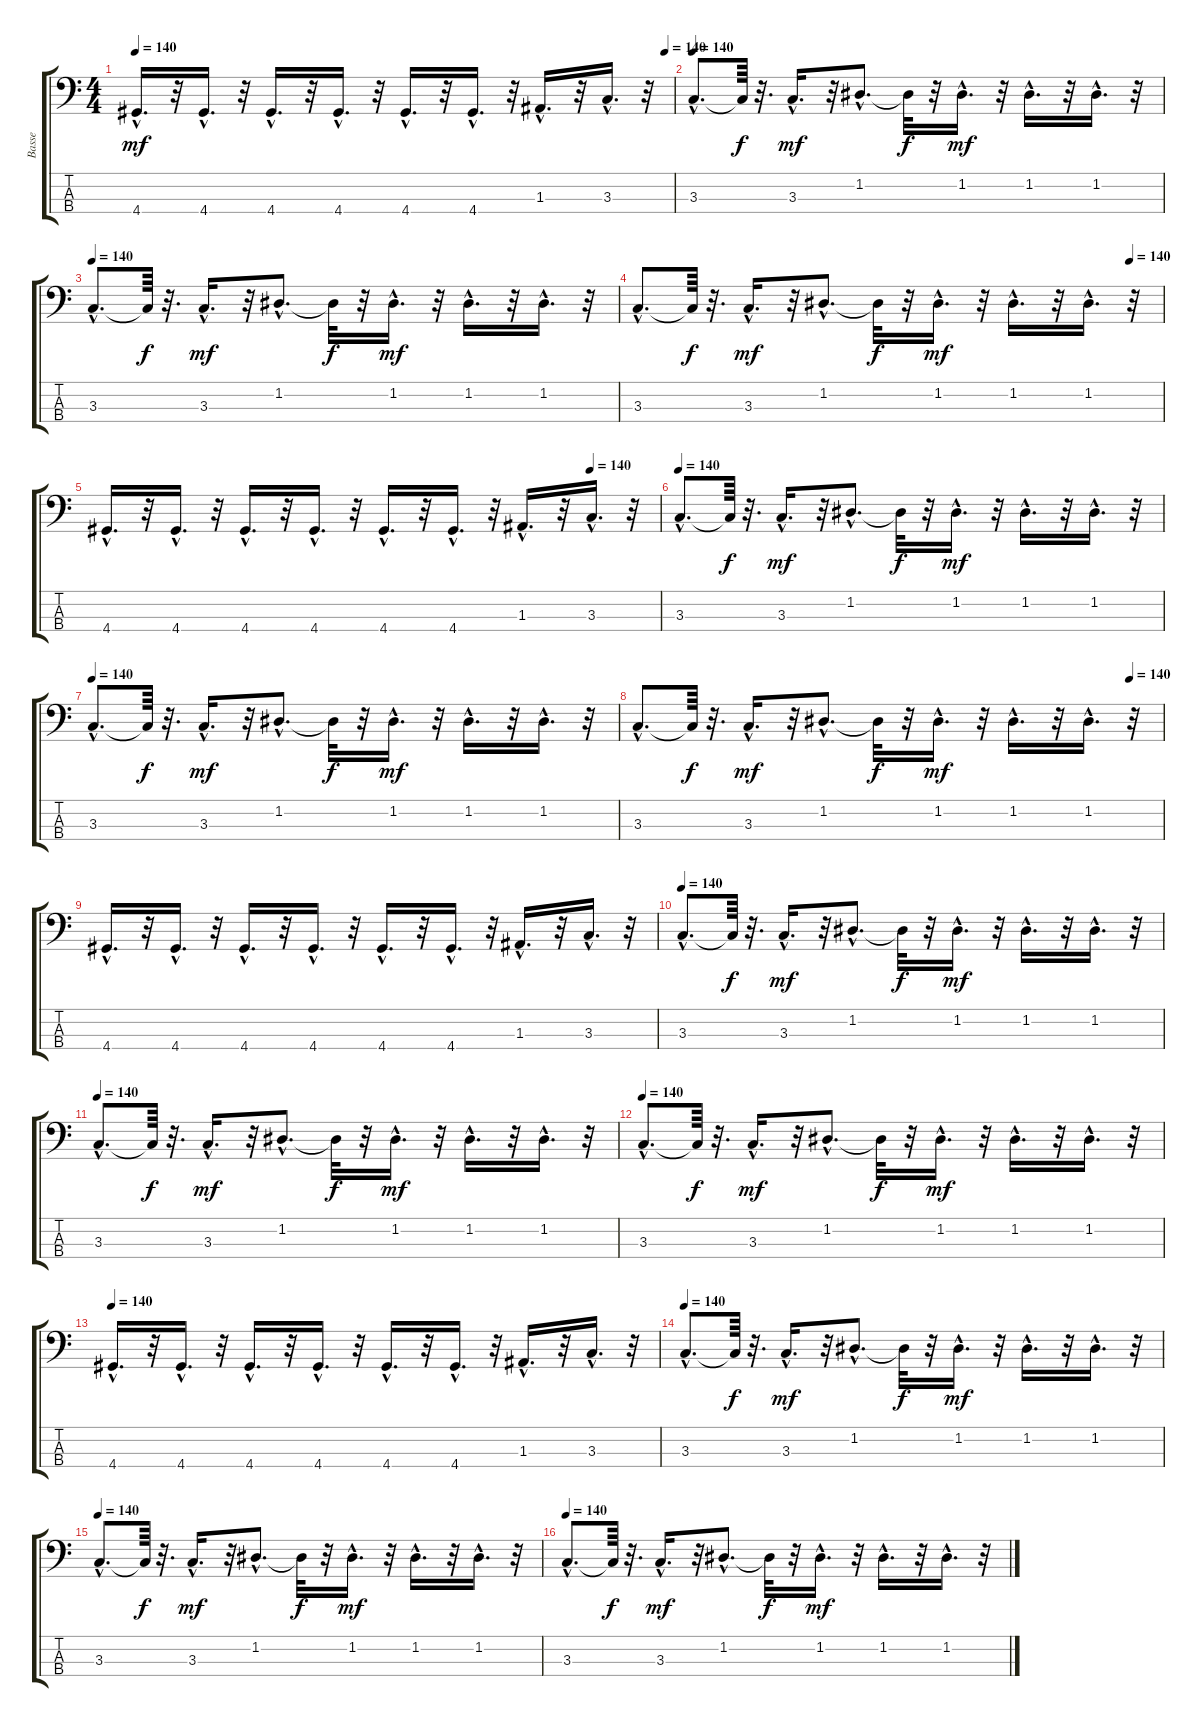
\track ("Basse" "Basse") {instrument acousticbass}
\staff {score tabs}
\tuning (G2 D2 A1 E1) {hide}
\ts (4 4)
\tempo 140
\tempo (140 0.984375)
\clef f4
\ks c
4.4{hac}.16{d dy mf} r.32 4.4{hac}.16{d} r.32 4.4{hac}.16{d} r.32 4.4{hac}.16{d} r.32 4.4{hac}.16{d} r.32 4.4{hac}.16{d} r.32 1.3{hac}.16{d} r.32 3.3{hac}.16{d} r.32 |
\tempo 140
3.3{hac}.8{d} 3.3{t}.64{dy f} r.32{d} 3.3{hac}.16{d dy mf} r.32 1.2{hac}.8{d} 1.2{t}.32{dy f} r.32 1.2{hac}.16{d dy mf} r.32 1.2{hac}.16{d} r.32 1.2{hac}.16{d} r.32 |
\tempo 140
3.3{hac}.8{d} 3.3{t}.64{dy f} r.32{d} 3.3{hac}.16{d dy mf} r.32 1.2{hac}.8{d} 1.2{t}.32{dy f} r.32 1.2{hac}.16{d dy mf} r.32 1.2{hac}.16{d} r.32 1.2{hac}.16{d} r.32 |
\tempo (140 0.9375)
3.3{hac}.8{d} 3.3{t}.64{dy f} r.32{d} 3.3{hac}.16{d dy mf} r.32 1.2{hac}.8{d} 1.2{t}.32{dy f} r.32 1.2{hac}.16{d dy mf} r.32 1.2{hac}.16{d} r.32 1.2{hac}.16{d} r.32 |
\tempo (140 0.875)
4.4{hac}.16{d} r.32 4.4{hac}.16{d} r.32 4.4{hac}.16{d} r.32 4.4{hac}.16{d} r.32 4.4{hac}.16{d} r.32 4.4{hac}.16{d} r.32 1.3{hac}.16{d} r.32 3.3{hac}.16{d} r.32 |
\tempo 140
3.3{hac}.8{d} 3.3{t}.64{dy f} r.32{d} 3.3{hac}.16{d dy mf} r.32 1.2{hac}.8{d} 1.2{t}.32{dy f} r.32 1.2{hac}.16{d dy mf} r.32 1.2{hac}.16{d} r.32 1.2{hac}.16{d} r.32 |
\tempo 140
3.3{hac}.8{d} 3.3{t}.64{dy f} r.32{d} 3.3{hac}.16{d dy mf} r.32 1.2{hac}.8{d} 1.2{t}.32{dy f} r.32 1.2{hac}.16{d dy mf} r.32 1.2{hac}.16{d} r.32 1.2{hac}.16{d} r.32 |
\tempo (140 0.9375)
3.3{hac}.8{d} 3.3{t}.64{dy f} r.32{d} 3.3{hac}.16{d dy mf} r.32 1.2{hac}.8{d} 1.2{t}.32{dy f} r.32 1.2{hac}.16{d dy mf} r.32 1.2{hac}.16{d} r.32 1.2{hac}.16{d} r.32 |
4.4{hac}.16{d} r.32 4.4{hac}.16{d} r.32 4.4{hac}.16{d} r.32 4.4{hac}.16{d} r.32 4.4{hac}.16{d} r.32 4.4{hac}.16{d} r.32 1.3{hac}.16{d} r.32 3.3{hac}.16{d} r.32 |
\tempo 140
3.3{hac}.8{d} 3.3{t}.64{dy f} r.32{d} 3.3{hac}.16{d dy mf} r.32 1.2{hac}.8{d} 1.2{t}.32{dy f} r.32 1.2{hac}.16{d dy mf} r.32 1.2{hac}.16{d} r.32 1.2{hac}.16{d} r.32 |
\tempo 140
3.3{hac}.8{d} 3.3{t}.64{dy f} r.32{d} 3.3{hac}.16{d dy mf} r.32 1.2{hac}.8{d} 1.2{t}.32{dy f} r.32 1.2{hac}.16{d dy mf} r.32 1.2{hac}.16{d} r.32 1.2{hac}.16{d} r.32 |
\tempo 140
3.3{hac}.8{d} 3.3{t}.64{dy f} r.32{d} 3.3{hac}.16{d dy mf} r.32 1.2{hac}.8{d} 1.2{t}.32{dy f} r.32 1.2{hac}.16{d dy mf} r.32 1.2{hac}.16{d} r.32 1.2{hac}.16{d} r.32 |
\tempo 140
4.4{hac}.16{d} r.32 4.4{hac}.16{d} r.32 4.4{hac}.16{d} r.32 4.4{hac}.16{d} r.32 4.4{hac}.16{d} r.32 4.4{hac}.16{d} r.32 1.3{hac}.16{d} r.32 3.3{hac}.16{d} r.32 |
\tempo 140
3.3{hac}.8{d} 3.3{t}.64{dy f} r.32{d} 3.3{hac}.16{d dy mf} r.32 1.2{hac}.8{d} 1.2{t}.32{dy f} r.32 1.2{hac}.16{d dy mf} r.32 1.2{hac}.16{d} r.32 1.2{hac}.16{d} r.32 |
\tempo 140
3.3{hac}.8{d} 3.3{t}.64{dy f} r.32{d} 3.3{hac}.16{d dy mf} r.32 1.2{hac}.8{d} 1.2{t}.32{dy f} r.32 1.2{hac}.16{d dy mf} r.32 1.2{hac}.16{d} r.32 1.2{hac}.16{d} r.32 |
\tempo 140
3.3{hac}.8{d} 3.3{t}.64{dy f} r.32{d} 3.3{hac}.16{d dy mf} r.32 1.2{hac}.8{d} 1.2{t}.32{dy f} r.32 1.2{hac}.16{d dy mf} r.32 1.2{hac}.16{d} r.32 1.2{hac}.16{d} r.32
